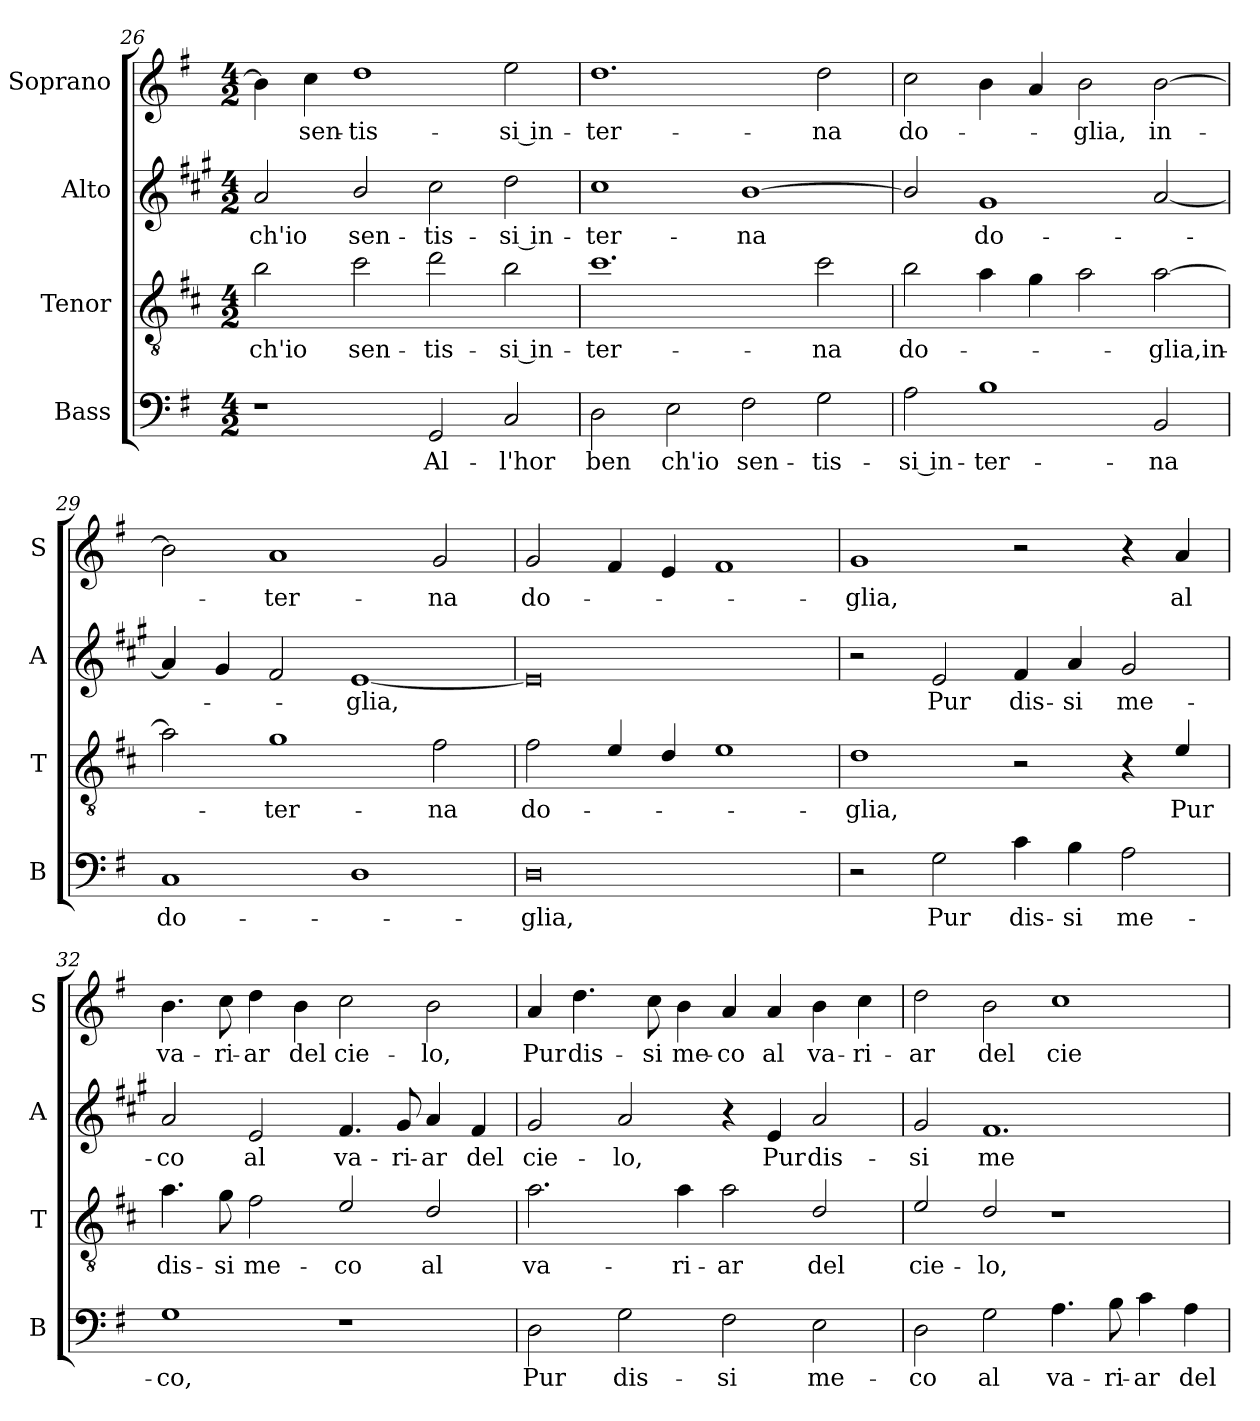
**kern	**text	**kern	**text	**kern	**text	**kern	**text
*part4	*part4	*part3	*part3	*part2	*part2	*part1	*part1
*staff4	*staff4	*staff3	*staff3	*staff2	*staff2	*staff1	*staff1
*I"Bass	*	*I"Tenor	*	*I"Alto	*	*I"Soprano	*
*I'B	*	*I'T	*	*I'A	*	*I'S	*
*clefF4	*	*clefGv2	*	*clefG2	*	*clefG2	*
*	*	*ITrd4c7	*	*ITrd1c2	*	*	*
*k[f#]	*	*k[f#]	*	*k[f#]	*	*k[f#]	*
*G:	*	*G:	*	*G:	*	*G:	*
*M4/2	*	*M4/2	*	*M4/2	*	*M4/2	*
=26	=26	=26	=26	=26	=26	=26	=26
!	!	!	!LO:LY:b	!	!LO:LY:b	!	!
1r	.	2e\	ch'io	2g/	ch'io	4b\]	.
!	!	!	!	!	!	!	!LO:LY:b
.	.	.	.	.	.	4cc\	sen-
!	!	!	!LO:LY:b	!	!LO:LY:b	!	!LO:LY:b
.	.	2f#\	sen-	2a/	sen-	1dd	-tis-
!	!LO:LY:b	!	!LO:LY:b	!	!LO:LY:b	!	!
2GG/	Al-	2g\	-tis-	2b\	-tis-	.	.
!	!LO:LY:b	!	!LO:LY:b	!	!LO:LY:b	!	!LO:LY:b
2C/	-l'hor	2e\	-si in-	2cc\	-si in-	2ee\	-si in-
=27	=27	=27	=27	=27	=27	=27	=27
!	!LO:LY:b	!	!LO:LY:b	!	!LO:LY:b	!	!LO:LY:b
2D\	ben	1.f#	-ter-	1b	-ter-	1.dd	-ter-
!	!LO:LY:b	!	!	!	!	!	!
2E\	ch'io	.	.	.	.	.	.
!	!LO:LY:b	!	!	!	!LO:LY:b	!	!
2F#\	sen-	.	.	[1a	-na	.	.
!	!LO:LY:b	!	!LO:LY:b	!	!	!	!LO:LY:b
2G\	-tis-	2f#\	-na	.	.	2dd\	-na
!!LO:LB:g=z
=28	=28	=28	=28	=28	=28	=28	=28
!	!LO:LY:b	!	!LO:LY:b	!	!	!	!LO:LY:b
2A\	-si in-	2e\	do-	2a/]	.	2cc\	do-
!	!LO:LY:b	!	!	!	!LO:LY:b	!	!
1B	-ter-	4d\	.	1f#	do-	4b\	.
.	.	4c\	.	.	.	4a/	.
!	!	!	!	!	!	!	!LO:LY:b
.	.	2d\	.	.	.	2b\	-glia,
!	!LO:LY:b	!	!LO:LY:b	!	!	!	!LO:LY:b
2BB/	-na	[2d\	-glia,in-	[2g/	.	[2b\	in-
=29	=29	=29	=29	=29	=29	=29	=29
!	!LO:LY:b	!	!	!	!	!	!
1C	do-	2d\]	.	4g/]	.	2b\]	.
.	.	.	.	4f#/	.	.	.
!	!	!	!LO:LY:b	!	!	!	!LO:LY:b
.	.	1c	-ter-	2e/	.	1a	-ter-
!	!	!	!	!	!LO:LY:b	!	!
1D	.	.	.	[1d	-glia,	.	.
!	!	!	!LO:LY:b	!	!	!	!LO:LY:b
.	.	2B\	-na	.	.	2g/	-na
=30	=30	=30	=30	=30	=30	=30	=30
!	!LO:LY:b	!	!LO:LY:b	!	!	!	!LO:LY:b
0D	-glia,	2B\	do-	0d]	.	2g/	do-
.	.	4A/	.	.	.	4f#/	.
.	.	4G/	.	.	.	4e/	.
.	.	1A	.	.	.	1f#	.
=31	=31	=31	=31	=31	=31	=31	=31
!	!	!	!LO:LY:b	!	!	!	!LO:LY:b
2r	.	1G	-glia,	2r	.	1g	-glia,
!	!LO:LY:b	!	!	!	!LO:LY:b	!	!
2G\	Pur	.	.	2d/	Pur	.	.
!	!LO:LY:b	!	!	!	!LO:LY:b	!	!
4c\	dis-	2r	.	4e/	dis-	2r	.
!	!LO:LY:b	!	!	!	!LO:LY:b	!	!
4B\	-si	.	.	4g/	-si	.	.
!	!LO:LY:b	!	!	!	!LO:LY:b	!	!
2A\	me-	4r	.	2f#/	me-	4r	.
!	!	!	!LO:LY:b	!	!	!	!LO:LY:b
.	.	4A/	Pur	.	.	4a/	al
!!LO:PB:g=z
=32	=32	=32	=32	=32	=32	=32	=32
!	!LO:LY:b	!	!LO:LY:b	!	!LO:LY:b	!	!LO:LY:b
1G	-co,	4.d\	dis-	2g/	-co	4.b\	va-
!	!	!	!LO:LY:b	!	!	!	!LO:LY:b
.	.	8c\	-si	.	.	8cc\	-ri-
!	!	!	!LO:LY:b	!	!LO:LY:b	!	!LO:LY:b
.	.	2B\	me-	2d/	al	4dd\	-ar
!	!	!	!	!	!	!	!LO:LY:b
.	.	.	.	.	.	4b\	del
!	!	!	!LO:LY:b	!	!LO:LY:b	!	!LO:LY:b
1r	.	2A/	-co	4.e/	va-	2cc\	cie-
!	!	!	!	!	!LO:LY:b	!	!
.	.	.	.	8f#/	-ri-	.	.
!	!	!	!LO:LY:b	!	!LO:LY:b	!	!LO:LY:b
.	.	2G/	al	4g/	-ar	2b\	-lo,
!	!	!	!	!	!LO:LY:b	!	!
.	.	.	.	4e/	del	.	.
=33	=33	=33	=33	=33	=33	=33	=33
!	!LO:LY:b	!	!LO:LY:b	!	!LO:LY:b	!	!LO:LY:b
2D\	Pur	2.d\	va-	2f#/	cie-	4a/	Pur
!	!	!	!	!	!	!	!LO:LY:b
.	.	.	.	.	.	4.dd\	dis-
!	!LO:LY:b	!	!	!	!LO:LY:b	!	!
2G\	dis-	.	.	2g/	-lo,	.	.
!	!	!	!	!	!	!	!LO:LY:b
.	.	.	.	.	.	8cc\	-si
!	!	!	!LO:LY:b	!	!	!	!LO:LY:b
.	.	4d\	-ri-	.	.	4b\	me-
!	!LO:LY:b	!	!LO:LY:b	!	!	!	!LO:LY:b
2F#\	-si	2d\	-ar	4r	.	4a/	-co
!	!	!	!	!	!LO:LY:b	!	!LO:LY:b
.	.	.	.	4d/	Pur	4a/	al
!	!LO:LY:b	!	!LO:LY:b	!	!LO:LY:b	!	!LO:LY:b
2E\	me-	2G/	del	2g/	dis-	4b\	va-
!	!	!	!	!	!	!	!LO:LY:b
.	.	.	.	.	.	4cc\	-ri-
=34	=34	=34	=34	=34	=34	=34	=34
!	!LO:LY:b	!	!LO:LY:b	!	!LO:LY:b	!	!LO:LY:b
2D\	-co	2A/	cie-	2f#/	-si	2dd\	-ar
!	!LO:LY:b	!	!LO:LY:b	!	!LO:LY:b	!	!LO:LY:b
2G\	al	2G/	-lo,	1.e	me-	2b\	del
!	!LO:LY:b	!	!	!	!	!	!LO:LY:b
4.A\	va-	1r	.	.	.	1cc	cie-
!	!LO:LY:b	!	!	!	!	!	!
8B\	-ri-	.	.	.	.	.	.
!	!LO:LY:b	!	!	!	!	!	!
4c\	-ar	.	.	.	.	.	.
!	!LO:LY:b	!	!	!	!	!	!
4A\	del	.	.	.	.	.	.
=	=	=	=	=	=	=	=
*-	*-	*-	*-	*-	*-	*-	*-
